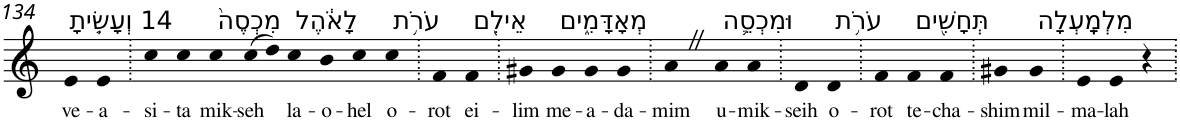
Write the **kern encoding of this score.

**kern	**text
*part1	*part1
*staff1	*staff1
*I"Piano	*
*I'Pno	*
!!LO:PB:g=z
*clefG2	*
*k[]	*
=134	=134
!LO:TX:a:t=14 וְעָשִׂ֤יתָ	!
!	!LO:LY:b
4e	ve-
!	!LO:LY:b
4e	-a-
=135.	=135.
!	!LO:LY:b
4cc	-si-
!	!LO:LY:b
4cc	-ta
!LO:TX:a:t=מִכְסֶה֙	!
!	!LO:LY:b
4cc	mik-
!	!LO:LY:b
(8cc	-seh
8dd)	.
!LO:TX:a:t=לָאֹ֔הֶל	!
!	!LO:LY:b
4cc	la-
!	!LO:LY:b
4b	-o-
!	!LO:LY:b
4cc	-hel
!LO:TX:a:t=עֹרֹ֥ת	!
!	!LO:LY:b
4cc	o-
=136.	=136.
!	!LO:LY:b
4f	-rot
!LO:TX:a:t=אֵילִ֖ם	!
!	!LO:LY:b
4f	ei-
=137.	=137.
!	!LO:LY:b
4g#X	-lim
!LO:TX:a:t=מְאָדָּמִ֑ים	!
!	!LO:LY:b
4g#	me-
!	!LO:LY:b
4g#	-a-
!	!LO:LY:b
4g#	-da-
=138.	=138.
!	!LO:LY:b
4aZ	-mim
!LO:TX:a:t=וּמִכְסֵ֛ה	!
!	!LO:LY:b
4a	u-
!	!LO:LY:b
4a	-mik-
=139.	=139.
!	!LO:LY:b
4d	-seih
!LO:TX:a:t=עֹרֹ֥ת	!
!	!LO:LY:b
4d	o-
=140.	=140.
!	!LO:LY:b
4f	-rot
!LO:TX:a:t=תְּחָשִׁ֖ים	!
!	!LO:LY:b
4f	te-
!	!LO:LY:b
4f	-cha-
=141.	=141.
!	!LO:LY:b
4g#X	-shim
!LO:TX:a:t=מִלְמָֽעְלָה	!
!	!LO:LY:b
4g#	mil-
=142.	=142.
!	!LO:LY:b
4e	-ma-
!	!LO:LY:b
4e	-lah
4r	.
=.	=.
*-	*-
